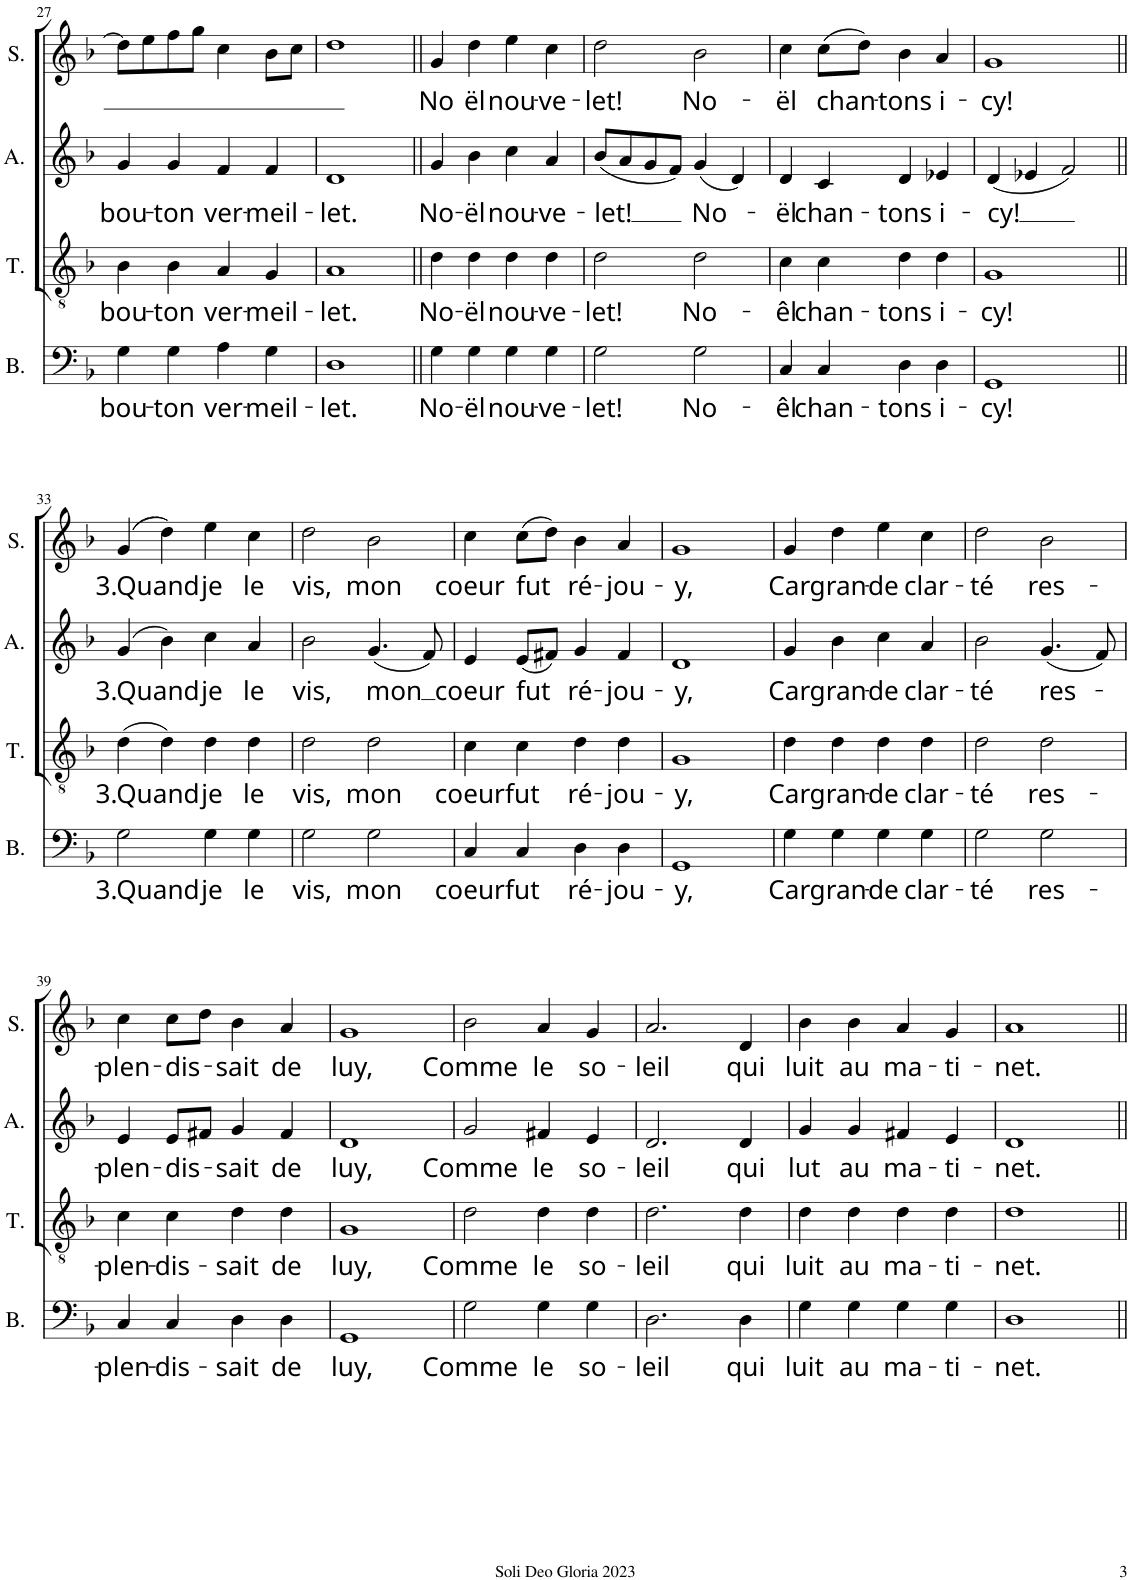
**kern	**text	**kern	**text	**kern	**text	**kern	**text
*part4	*part4	*part3	*part3	*part2	*part2	*part1	*part1
*staff4	*staff4	*staff3	*staff3	*staff2	*staff2	*staff1	*staff1
*I"Bass	*	*I"Tenor	*	*I"Alto	*	*I"Soprano	*
*I'B.	*	*I'T.	*	*I'A.	*	*I'S.	*
!!LO:PB:g=z
*clefF4	*	*clefGv2	*	*clefG2	*	*clefG2	*
*k[b-]	*	*k[b-]	*	*k[b-]	*	*k[b-]	*
*M2/2	*	*M2/2	*	*M2/2	*	*M2/2	*
*met(c|)	*	*met(c|)	*	*met(c|)	*	*met(c|)	*
=27	=27	=27	=27	=27	=27	=27	=27
!	!LO:LY:b	!	!LO:LY:b	!	!LO:LY:b	!	!
4G\	bou-	4B-\	bou-	4g/	bou-	8dd\L]	.
.	.	.	.	.	.	8ee\	.
!	!LO:LY:b	!	!LO:LY:b	!	!LO:LY:b	!	!
4G\	-ton	4B-\	-ton	4g/	-ton	8ff\	.
.	.	.	.	.	.	8gg\J	.
!	!LO:LY:b	!	!LO:LY:b	!	!LO:LY:b	!	!
4A\	ver-	4A/	ver-	4f/	ver-	4cc\	.
!	!LO:LY:b	!	!LO:LY:b	!	!LO:LY:b	!	!
4G\	-meil-	4G/	-meil-	4f/	-meil-	8b-\L	.
.	.	.	.	.	.	8cc\J	.
=28	=28	=28	=28	=28	=28	=28	=28
!	!LO:LY:b	!	!LO:LY:b	!	!LO:LY:b	!	!
1D	-let.	1A	-let.	1d	-let.	1dd	.
=29||	=29||	=29||	=29||	=29||	=29||	=29||	=29||
!	!LO:LY:b	!	!LO:LY:b	!	!LO:LY:b	!	!LO:LY:b
4G\	No-	4d\	No-	4g/	No-	4g/	-No
!	!LO:LY:b	!	!LO:LY:b	!	!LO:LY:b	!	!LO:LY:b
4G\	-ël	4d\	-ël	4b-\	-ël	4dd\	ël
!	!LO:LY:b	!	!LO:LY:b	!	!LO:LY:b	!	!LO:LY:b
4G\	nou-	4d\	nou-	4cc\	nou-	4ee\	nou-
!	!LO:LY:b	!	!LO:LY:b	!	!LO:LY:b	!	!LO:LY:b
4G\	-ve-	4d\	-ve-	4a/	-ve-	4cc\	-ve-
=30	=30	=30	=30	=30	=30	=30	=30
!	!LO:LY:b	!	!LO:LY:b	!	!LO:LY:b	!	!LO:LY:b
2G\	-let!	2d\	-let!	(<8b-/L	-let!	2dd\	-let!
.	.	.	.	8a/	.	.	.
.	.	.	.	8g/	.	.	.
.	.	.	.	8f/J)	.	.	.
!	!LO:LY:b	!	!LO:LY:b	!	!LO:LY:b	!	!LO:LY:b
2G\	No-	2d\	No-	(<4g/	No-	2b-\	No-
.	.	.	.	4d/)	.	.	.
=31	=31	=31	=31	=31	=31	=31	=31
!	!LO:LY:b	!	!LO:LY:b	!	!LO:LY:b	!	!LO:LY:b
4C/	-êl	4c\	-êl	4d/	-ël	4cc\	-ël
!	!LO:LY:b	!	!LO:LY:b	!	!LO:LY:b	!	!LO:LY:b
4C/	chan-	4c\	chan-	4c/	chan-	(8cc\L	chan-
.	.	.	.	.	.	8dd\J)	.
!	!LO:LY:b	!	!LO:LY:b	!	!LO:LY:b	!	!LO:LY:b
4D\	-tons	4d\	-tons	4d/	-tons	4b-\	-tons
!	!LO:LY:b	!	!LO:LY:b	!	!LO:LY:b	!	!LO:LY:b
4D\	i-	4d\	i-	4e-X/	i-	4a/	i-
=32	=32	=32	=32	=32	=32	=32	=32
!	!LO:LY:b	!	!LO:LY:b	!	!LO:LY:b	!	!LO:LY:b
1GG	-cy!	1G	-cy!	(<4d/	-cy!	1g	-cy!
.	.	.	.	4e-X/	.	.	.
.	.	.	.	2f/)	.	.	.
!!LO:LB:g=z
=33||	=33||	=33||	=33||	=33||	=33||	=33||	=33||
!	!LO:LY:b	!	!LO:LY:b	!	!LO:LY:b	!	!LO:LY:b
2G\	3.Quand	(4d\	3.Quand	(4g/	3.Quand	((4g/	3.Quand
.	.	4d\)	.	4b-\)	.	4dd\))	.
!	!LO:LY:b	!	!LO:LY:b	!	!LO:LY:b	!	!LO:LY:b
4G\	je	4d\	je	4cc\	je	4ee\	je
!	!LO:LY:b	!	!LO:LY:b	!	!LO:LY:b	!	!LO:LY:b
4G\	le	4d\	le	4a/	le	4cc\	le
=34	=34	=34	=34	=34	=34	=34	=34
!	!LO:LY:b	!	!LO:LY:b	!	!LO:LY:b	!	!LO:LY:b
2G\	vis,	2d\	vis,	2b-\	vis,	2dd\	vis,
!	!LO:LY:b	!	!LO:LY:b	!	!LO:LY:b	!	!LO:LY:b
2G\	mon	2d\	mon	(4.g/	mon	2b-\	mon
.	.	.	.	8f/)	.	.	.
=35	=35	=35	=35	=35	=35	=35	=35
!	!LO:LY:b	!	!LO:LY:b	!	!LO:LY:b	!	!LO:LY:b
4C/	coeur	4c\	coeur	4e/	coeur	4cc\	coeur
!	!LO:LY:b	!	!LO:LY:b	!	!LO:LY:b	!	!LO:LY:b
4C/	fut	4c\	fut	(8e/L	fut	(8cc\L	fut
.	.	.	.	8f#X/J)	.	8dd\J)	.
!	!LO:LY:b	!	!LO:LY:b	!	!LO:LY:b	!	!LO:LY:b
4D\	ré-	4d\	ré-	4g/	ré-	4b-\	ré-
!	!LO:LY:b	!	!LO:LY:b	!	!LO:LY:b	!	!LO:LY:b
4D\	-jou-	4d\	-jou-	4f#/	-jou-	4a/	-jou-
=36	=36	=36	=36	=36	=36	=36	=36
!	!LO:LY:b	!	!LO:LY:b	!	!LO:LY:b	!	!LO:LY:b
1GG	-y,	1G	-y,	1d	-y,	1g	-y,
=37	=37	=37	=37	=37	=37	=37	=37
!	!LO:LY:b	!	!LO:LY:b	!	!LO:LY:b	!	!LO:LY:b
4G\	Car	4d\	Car	4g/	Car	4g/	Car
!	!LO:LY:b	!	!LO:LY:b	!	!LO:LY:b	!	!LO:LY:b
4G\	gran-	4d\	gran-	4b-\	gran-	4dd\	gran-
!	!LO:LY:b	!	!LO:LY:b	!	!LO:LY:b	!	!LO:LY:b
4G\	-de	4d\	-de	4cc\	-de	4ee\	-de
!	!LO:LY:b	!	!LO:LY:b	!	!LO:LY:b	!	!LO:LY:b
4G\	clar-	4d\	clar-	4a/	clar-	4cc\	clar-
=38	=38	=38	=38	=38	=38	=38	=38
!	!LO:LY:b	!	!LO:LY:b	!	!LO:LY:b	!	!LO:LY:b
2G\	-té	2d\	-té	2b-\	-té	2dd\	-té
!	!LO:LY:b	!	!LO:LY:b	!	!LO:LY:b	!	!LO:LY:b
2G\	res-	2d\	res-	(4.g/	res-	2b-\	res-
.	.	.	.	8f/)	.	.	.
!!LO:LB:g=z
=39	=39	=39	=39	=39	=39	=39	=39
!	!LO:LY:b	!	!LO:LY:b	!	!LO:LY:b	!	!LO:LY:b
4C/	-plen-	4c\	-plen-	4e/	-plen-	4cc\	-plen-
!	!LO:LY:b	!	!LO:LY:b	!	!LO:LY:b	!	!LO:LY:b
4C/	-dis-	4c\	-dis-	8e/L	-dis-	8cc\L	-dis-
.	.	.	.	8f#X/J	.	8dd\J	.
!	!LO:LY:b	!	!LO:LY:b	!	!LO:LY:b	!	!LO:LY:b
4D\	-sait	4d\	-sait	4g/	-sait	4b-\	-sait
!	!LO:LY:b	!	!LO:LY:b	!	!LO:LY:b	!	!LO:LY:b
4D\	de	4d\	de	4f#/	de	4a/	de
=40	=40	=40	=40	=40	=40	=40	=40
!	!LO:LY:b	!	!LO:LY:b	!	!LO:LY:b	!	!LO:LY:b
1GG	luy,	1G	luy,	1d	luy,	1g	luy,
=41	=41	=41	=41	=41	=41	=41	=41
!	!LO:LY:b	!	!LO:LY:b	!	!LO:LY:b	!	!LO:LY:b
2G\	Comme	2d\	Comme	2g/	Comme	2b-\	Comme
!	!LO:LY:b	!	!LO:LY:b	!	!LO:LY:b	!	!LO:LY:b
4G\	le	4d\	le	4f#X/	le	4a/	le
!	!LO:LY:b	!	!LO:LY:b	!	!LO:LY:b	!	!LO:LY:b
4G\	so-	4d\	so-	4e/	so-	4g/	so-
=42	=42	=42	=42	=42	=42	=42	=42
!	!LO:LY:b	!	!LO:LY:b	!	!LO:LY:b	!	!LO:LY:b
2.D\	-leil	2.d\	-leil	2.d/	-leil	2.a/	-leil
!	!LO:LY:b	!	!LO:LY:b	!	!LO:LY:b	!	!LO:LY:b
4D\	qui	4d\	qui	4d/	qui	4d/	qui
=43	=43	=43	=43	=43	=43	=43	=43
!	!LO:LY:b	!	!LO:LY:b	!	!LO:LY:b	!	!LO:LY:b
4G\	luit	4d\	luit	4g/	lut	4b-\	luit
!	!LO:LY:b	!	!LO:LY:b	!	!LO:LY:b	!	!LO:LY:b
4G\	au	4d\	au	4g/	au	4b-\	au
!	!LO:LY:b	!	!LO:LY:b	!	!LO:LY:b	!	!LO:LY:b
4G\	ma-	4d\	ma-	4f#X/	ma-	4a/	ma-
!	!LO:LY:b	!	!LO:LY:b	!	!LO:LY:b	!	!LO:LY:b
4G\	-ti-	4d\	-ti-	4e/	-ti-	4g/	-ti-
=44	=44	=44	=44	=44	=44	=44	=44
!	!LO:LY:b	!	!LO:LY:b	!	!LO:LY:b	!	!LO:LY:b
1D	-net.	1d	-net.	1d	-net.	1a	-net.
=||	=||	=||	=||	=||	=||	=||	=||
*-	*-	*-	*-	*-	*-	*-	*-
